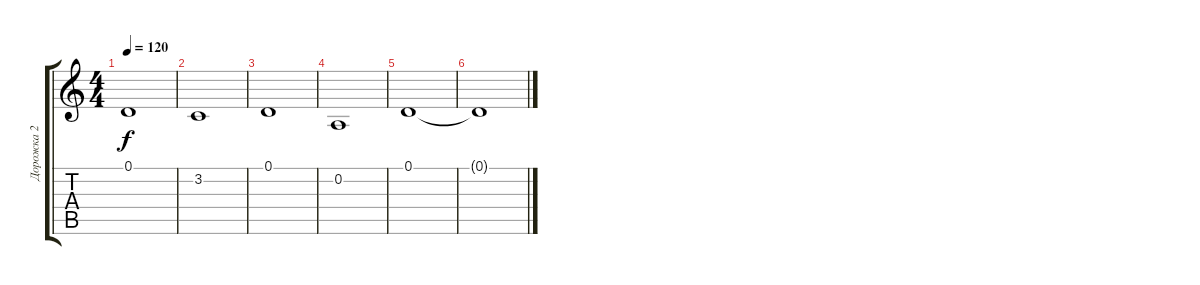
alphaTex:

\track ("Дорожка 2" "Дорожка 2") {instrument stringensemble2}
\staff {score tabs}
\tuning (D4 A3 F3 C3 G2 D2) {hide}
\ts (4 4)
\tempo 120
\clef g2
\ks c
0.1.1{dy f} |
3.2.1 |
0.1.1 |
0.2.1 |
0.1.1 |
0.1{t}.1
